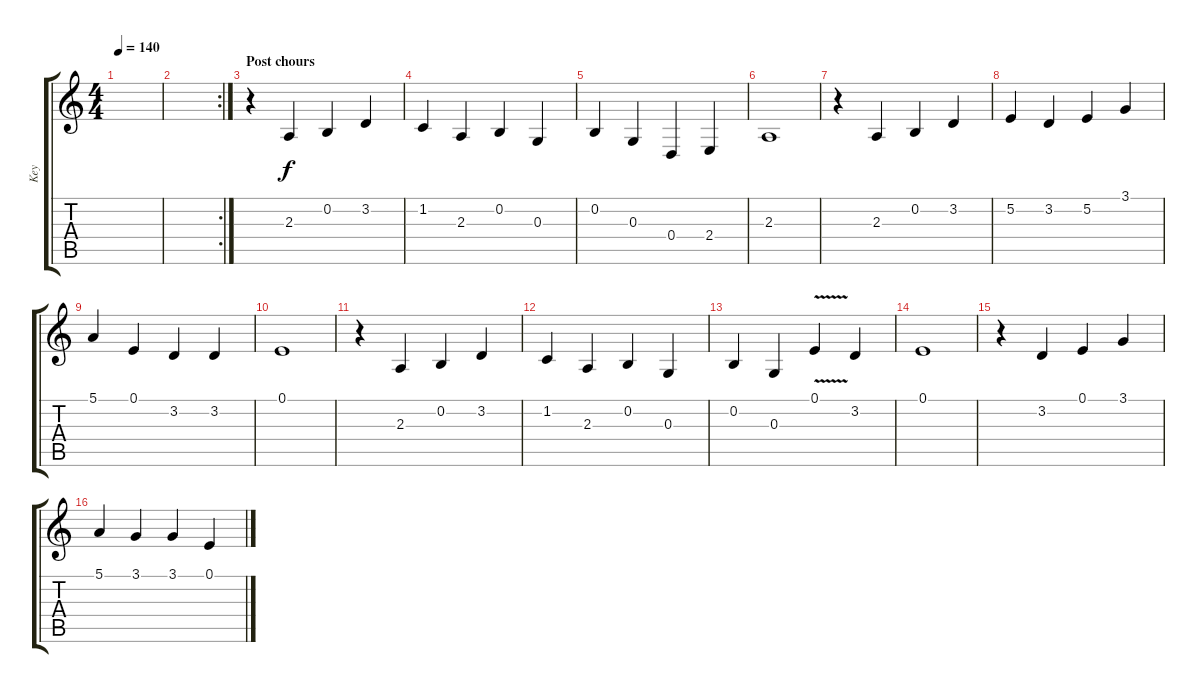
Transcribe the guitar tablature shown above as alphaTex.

\track ("Key" "Key") {instrument pad2warm}
\staff {score tabs}
\tuning (E4 B3 G3 D3 A2 E2) {hide}
\ts (4 4)
\tempo 140
\clef g2
\ks c
|
\rc 2
|
\section ("" "Post chours")
r.4{volume 15 instrument lead2sawtooth} 2.3.4 0.2.4 3.2.4 |
1.2.4 2.3.4 0.2.4 0.3.4 |
0.2.4 0.3.4 0.4.4 2.4.4 |
2.3.1 |
r.4 2.3.4 0.2.4 3.2.4 |
5.2.4 3.2.4 5.2.4 3.1.4 |
5.1.4 0.1.4 3.2.4 3.2.4 |
0.1.1 |
r.4 2.3.4 0.2.4 3.2.4 |
1.2.4 2.3.4 0.2.4 0.3.4 |
0.2.4 0.3.4 0.1{v}.4 3.2.4 |
0.1.1 |
r.4 3.2.4 0.1.4 3.1.4 |
5.1.4 3.1.4 3.1.4 0.1.4
